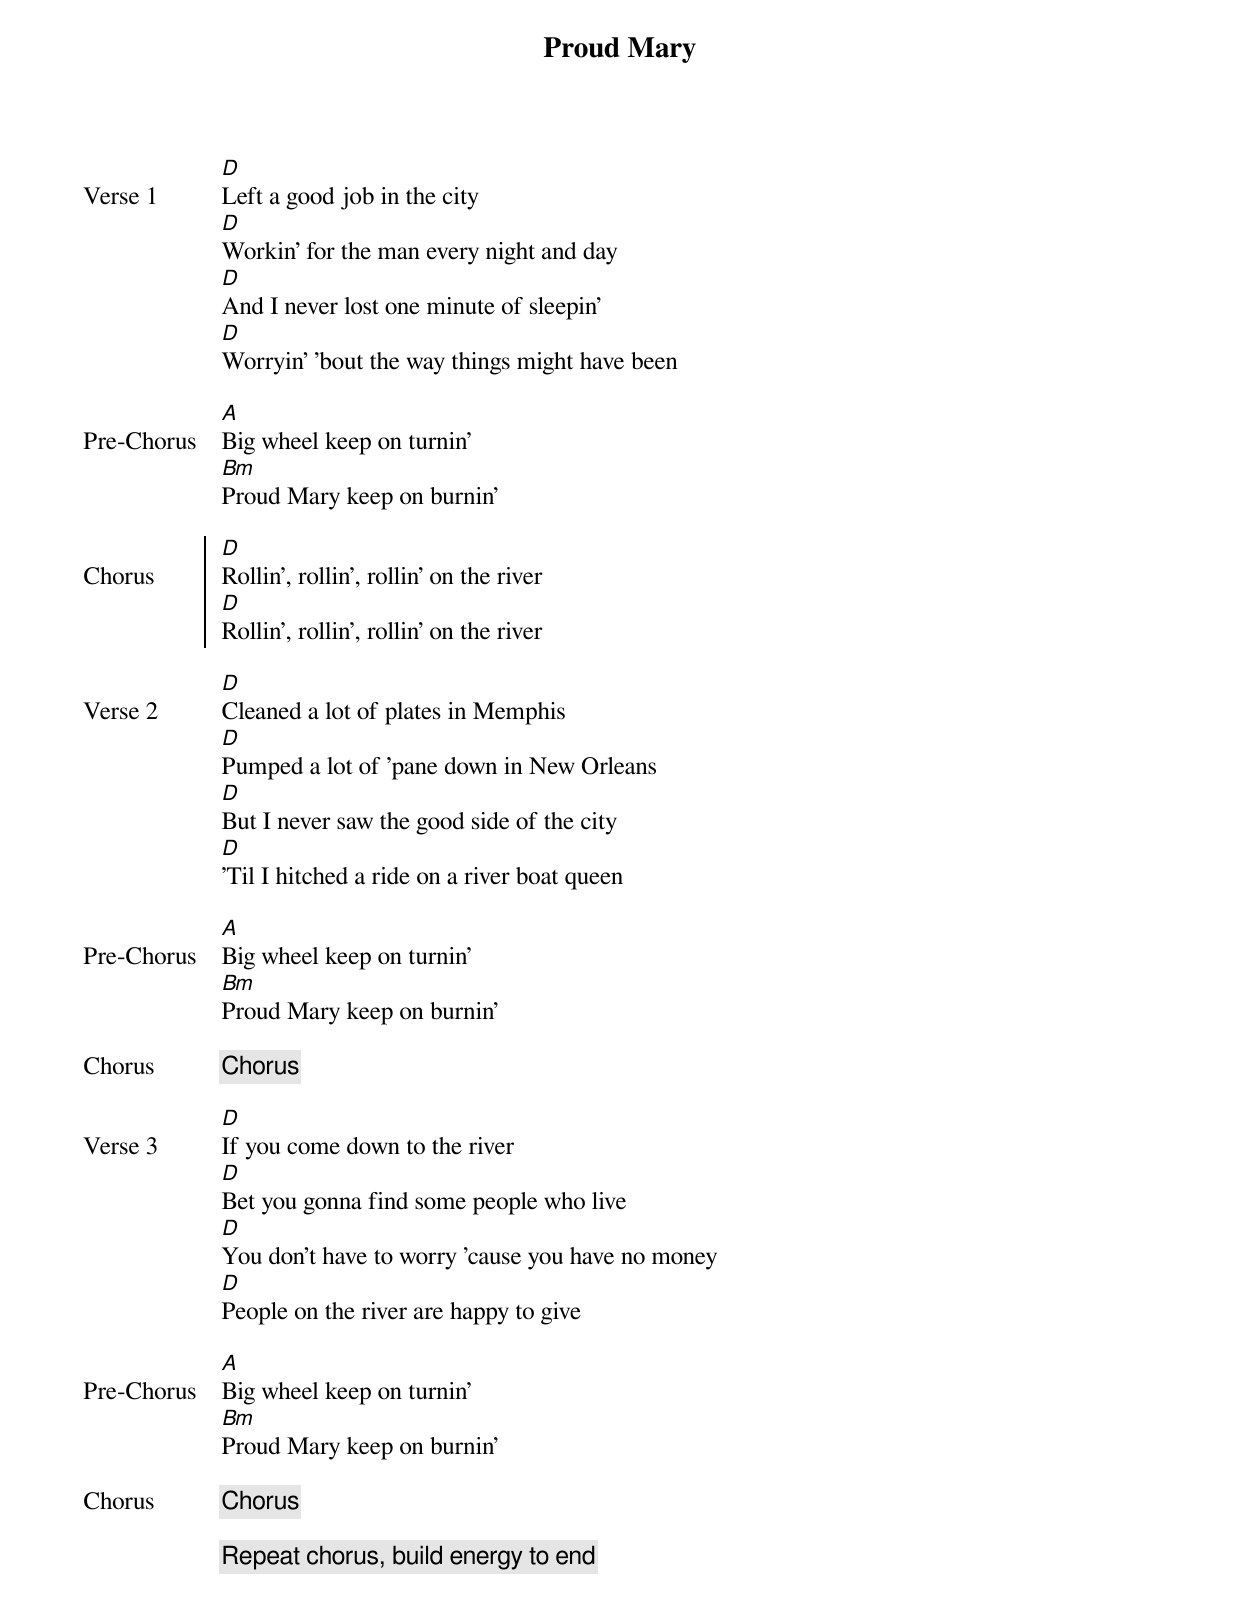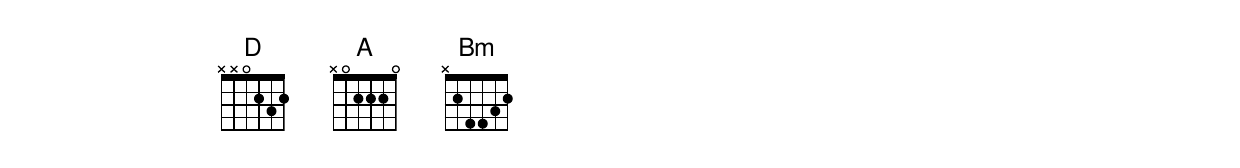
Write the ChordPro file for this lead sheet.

{title: Proud Mary}
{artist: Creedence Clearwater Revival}
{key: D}
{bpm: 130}
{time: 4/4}
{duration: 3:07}
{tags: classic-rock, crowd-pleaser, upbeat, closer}
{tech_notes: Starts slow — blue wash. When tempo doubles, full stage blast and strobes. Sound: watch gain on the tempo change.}

{start_of_verse: Verse 1}
[D]Left a good job in the city
[D]Workin' for the man every night and day
[D]And I never lost one minute of sleepin'
[D]Worryin' 'bout the way things might have been
{end_of_verse}

{start_of_bridge: Pre-Chorus}
[A]Big wheel keep on turnin'
[Bm]Proud Mary keep on burnin'
{end_of_bridge}

{start_of_chorus: Chorus}
[D]Rollin', rollin', rollin' on the river
[D]Rollin', rollin', rollin' on the river
{end_of_chorus}

{start_of_verse: Verse 2}
[D]Cleaned a lot of plates in Memphis
[D]Pumped a lot of 'pane down in New Orleans
[D]But I never saw the good side of the city
[D]'Til I hitched a ride on a river boat queen
{end_of_verse}

{start_of_bridge: Pre-Chorus}
[A]Big wheel keep on turnin'
[Bm]Proud Mary keep on burnin'
{end_of_bridge}

{chorus}

{start_of_verse: Verse 3}
[D]If you come down to the river
[D]Bet you gonna find some people who live
[D]You don't have to worry 'cause you have no money
[D]People on the river are happy to give
{end_of_verse}

{start_of_bridge: Pre-Chorus}
[A]Big wheel keep on turnin'
[Bm]Proud Mary keep on burnin'
{end_of_bridge}

{chorus}

{comment: Repeat chorus, build energy to end}
